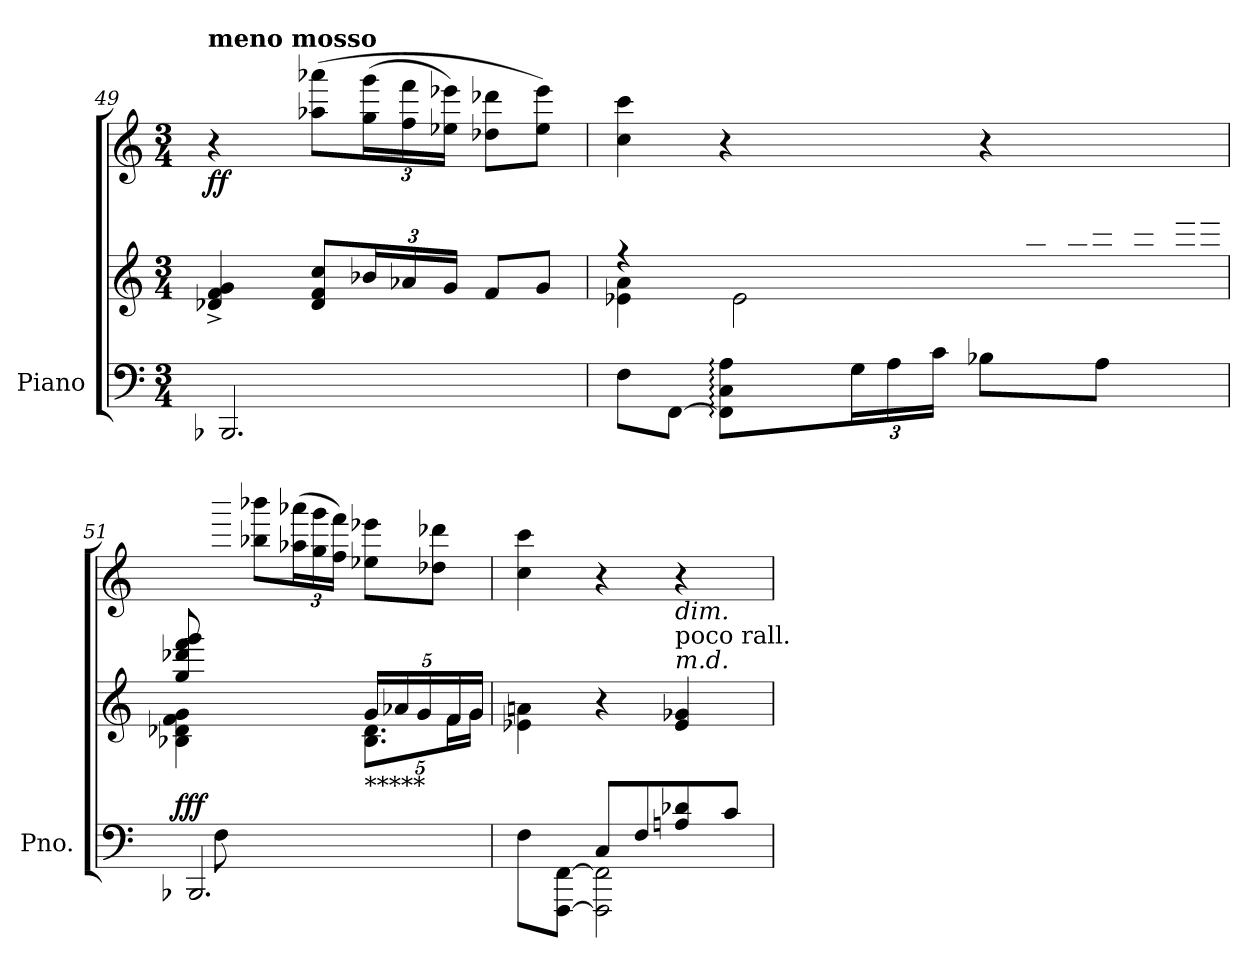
**kern	**kern	**kern	**dynam
*part1	*part1	*part1	*part1
*staff3	*staff2	*staff1	*staff1/2/3
*I"Piano	*	*	*
*I'Pno.	*	*	*
!!LO:PB:g=z
*clefF4	*clefG2	*clefG2	*
*k[]	*k[]	*k[]	*
*M3/4	*M3/4	*M3/4	*
=49	=49	=49	=49
*^	*	*	*
!	!	!	!LO:TX:a:B:t=meno mosso	!
!	!	!	!	!LO:DY:b
8BBB-\Lyy	2.BBB-X/	4d-X/^ 4f/^ 4g/^	4r	ff
8F\J	.	.	.	.
2ryy	.	8d-/ 8f/ 8cc/L	(8aa-X\ 8aaa-X\L	.
*	*	*Xbrackettup	*Xbrackettup	*
.	.	24b-X/L	(24gg\ 24ggg\L	.
.	.	24a-X/	24ff\ 24fff\	.
.	.	24g/JJ	24ee-X\ 24eee-X\JJ)	.
.	.	8f/L	8dd-X\ 8ddd-X\L	.
.	.	8g/J	8ee-\ 8eee-\J)	.
*v	*v	*	*	*
=50	=50	=50	=50
*	*^	*	*
8F\L	4r	4e-X\ 4a\	4cc\ 4ccc\	.
[8FF\J	.	.	.	.
8FF\]: 8C\: 8A\:L	32e-/LLLyy	2e-\	4r	.
.	32f/	.	.	.
.	32g/	.	.	.
.	32a/	.	.	.
*Xbrackettup	*	*	*	*
24G\L	32b-X/	.	.	.
.	32cc/	.	.	.
24A\	.	.	.	.
.	32dd-X/	.	.	.
24c\JJ	.	.	.	.
.	32ee-X/	.	.	.
8B-X\L	32ff/	.	4r	.
.	32gg/	.	.	.
.	32aa/	.	.	.
.	32bb-X/	.	.	.
8A\J	32ccc/	.	.	.
.	32ddd-X/	.	.	.
.	32eee-X/	.	.	.
.	32fff/JJJ	.	.	.
=51	=51	=51	=51	=51
*^	*^	*^	*	*
!	!	!	!	!	!	!	!LO:DY:a=3
8BBB-:\Lyy	2.BBB-X/	8gg/ 8ddd-X/ 8fff/ 8ggg/L	4ryy	4ryy	4B-X\ 4d-X\ 4f\ 4g\	8ryy	fff
8F\	.	2ryy	.	.	.	8ccc\ 8cccc\J	.
4ryy	.	.	8d-X\ 8f\ 8cc\	4ryy	4ryy	8bb-X\ 8bbb-X\L	.
.	.	.	8b-X\J	.	.	(24aa-X\ 24aaa-X\L	.
.	.	.	.	.	.	24gg\ 24ggg\	.
.	.	.	.	.	.	24ff\ 24fff\JJ)	.
!	!	!	!LO:TX:b:t=*****	!	!	!	!
4ryy	.	.	4ryy	20g/LL	10.B-\ 10.d-\L	8ee-X\ 8eee-X\L	.
.	.	.	.	20a-X/	.	.	.
.	.	.	.	20g/	.	.	.
.	.	8ryy	.	.	.	8dd-X\ 8ddd-X\J	.
.	.	.	.	20f/	20f\L	.	.
.	.	.	.	20g/JJ	20g\JJ	.	.
*	*	*v	*v	*v	*v	*	*
=52	=52	=52	=52	=52
8F\L	4ryy	4e-X\ 4an\	4cc\ 4ccc\	.
[8FFF\ [8FF\J	.	.	.	.
2FFF\] 2FF\]	8C/L	4r	4r	.
.	8F/	.	.	.
!	!	!	!LO:TX:b:i:t=dim.	!
!	!	!	!LO:TX:b:t=poco rall.	!
!	!	!LO:TX:a:i:t=m.d.	!	!
.	8An/ 8d-X/	4e-/ 4g-X/	4r	.
.	8c/J	.	.	.
*v	*v	*	*	*
=	=	=	=
*-	*-	*-	*-
